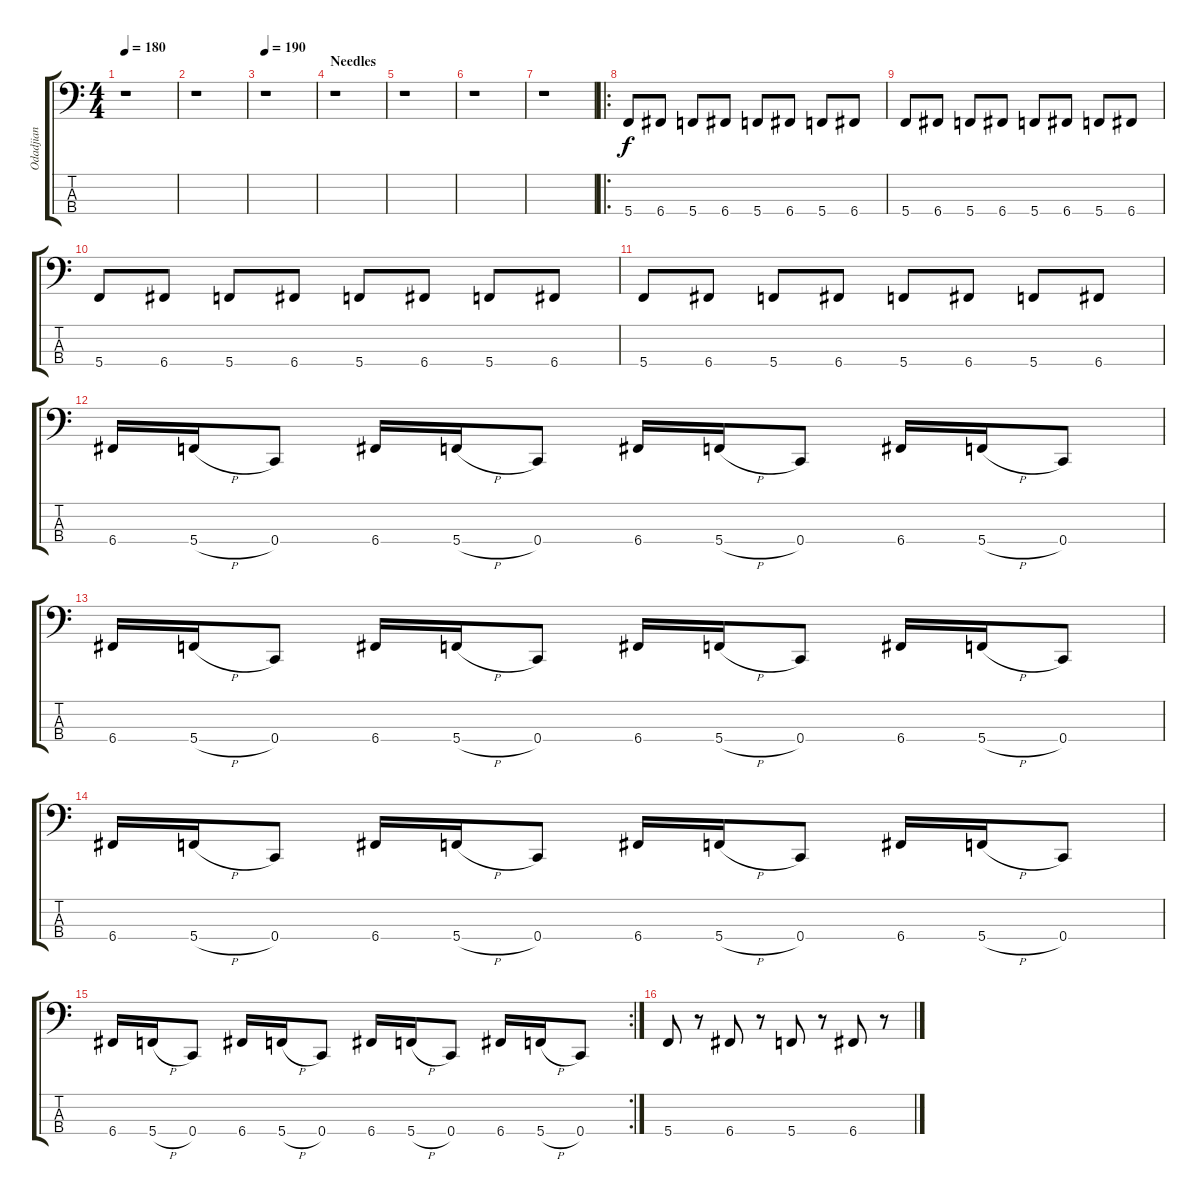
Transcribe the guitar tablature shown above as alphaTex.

\track ("Odadjian" "Odadjian") {instrument electricbasspick}
\staff {score tabs}
\tuning (F2 C2 G1 C1) {hide}
\ts (4 4)
\tempo 180
\clef f4
\ks c
r.1{dy f} |
r.1 |
\tempo 190
r.1 |
\section ("" "Needles")
r.1 |
r.1 |
r.1 |
r.1 |
\ro
5.4.8 6.4.8 5.4.8 6.4.8 5.4.8 6.4.8 5.4.8 6.4.8 |
5.4.8 6.4.8 5.4.8 6.4.8 5.4.8 6.4.8 5.4.8 6.4.8 |
5.4.8 6.4.8 5.4.8 6.4.8 5.4.8 6.4.8 5.4.8 6.4.8 |
5.4.8 6.4.8 5.4.8 6.4.8 5.4.8 6.4.8 5.4.8 6.4.8 |
6.4.16 5.4{h}.16 0.4.8 6.4.16 5.4{h}.16 0.4.8 6.4.16 5.4{h}.16 0.4.8 6.4.16 5.4{h}.16 0.4.8 |
6.4.16 5.4{h}.16 0.4.8 6.4.16 5.4{h}.16 0.4.8 6.4.16 5.4{h}.16 0.4.8 6.4.16 5.4{h}.16 0.4.8 |
6.4.16 5.4{h}.16 0.4.8 6.4.16 5.4{h}.16 0.4.8 6.4.16 5.4{h}.16 0.4.8 6.4.16 5.4{h}.16 0.4.8 |
\rc 2
6.4.16 5.4{h}.16 0.4.8 6.4.16 5.4{h}.16 0.4.8 6.4.16 5.4{h}.16 0.4.8 6.4.16 5.4{h}.16 0.4.8 |
5.4.8 r.8 6.4.8 r.8 5.4.8 r.8 6.4.8 r.8
